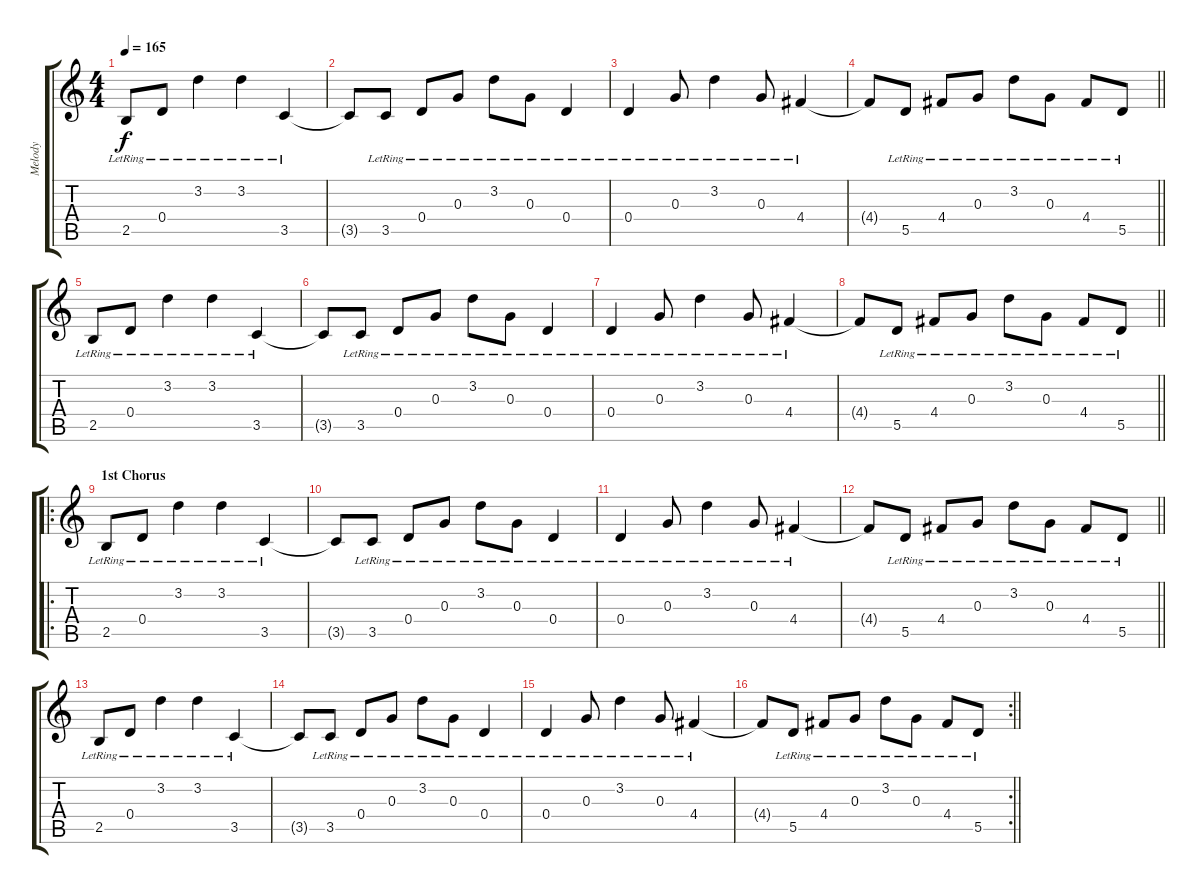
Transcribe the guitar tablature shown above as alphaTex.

\track ("Melody" "Melody") {instrument electricguitarclean}
\staff {score tabs}
\tuning (E4 B3 G3 D3 A2 E2) {hide}
\ts (4 4)
\tempo 165
\clef g2
\ks c
2.5{lr}.8{dy f} 0.4{lr}.8 3.2{lr}.4 3.2{lr}.4 3.5{lr}.4 |
3.5{t}.8 3.5{lr}.8 0.4{lr}.8 0.3{lr}.8 3.2{lr}.8 0.3{lr}.8 0.4{lr}.4 |
0.4{lr}.4 0.3{lr}.8 3.2{lr}.4 0.3{lr}.8 4.4{lr}.4 |
\barLineRight lightlight
4.4{t}.8 5.5{lr}.8 4.4{lr}.8 0.3{lr}.8 3.2{lr}.8 0.3{lr}.8 4.4{lr}.8 5.5{lr}.8 |
2.5{lr}.8 0.4{lr}.8 3.2{lr}.4 3.2{lr}.4 3.5{lr}.4 |
3.5{t}.8 3.5{lr}.8 0.4{lr}.8 0.3{lr}.8 3.2{lr}.8 0.3{lr}.8 0.4{lr}.4 |
0.4{lr}.4 0.3{lr}.8 3.2{lr}.4 0.3{lr}.8 4.4{lr}.4 |
\barLineRight lightlight
4.4{t}.8 5.5{lr}.8 4.4{lr}.8 0.3{lr}.8 3.2{lr}.8 0.3{lr}.8 4.4{lr}.8 5.5{lr}.8 |
\ro
\section ("" "1st Chorus")
2.5{lr}.8 0.4{lr}.8 3.2{lr}.4 3.2{lr}.4 3.5{lr}.4 |
3.5{t}.8 3.5{lr}.8 0.4{lr}.8 0.3{lr}.8 3.2{lr}.8 0.3{lr}.8 0.4{lr}.4 |
0.4{lr}.4 0.3{lr}.8 3.2{lr}.4 0.3{lr}.8 4.4{lr}.4 |
\barLineRight lightlight
4.4{t}.8 5.5{lr}.8 4.4{lr}.8 0.3{lr}.8 3.2{lr}.8 0.3{lr}.8 4.4{lr}.8 5.5{lr}.8 |
2.5{lr}.8 0.4{lr}.8 3.2{lr}.4 3.2{lr}.4 3.5{lr}.4 |
3.5{t}.8 3.5{lr}.8 0.4{lr}.8 0.3{lr}.8 3.2{lr}.8 0.3{lr}.8 0.4{lr}.4 |
0.4{lr}.4 0.3{lr}.8 3.2{lr}.4 0.3{lr}.8 4.4{lr}.4 |
\rc 2
\barLineRight lightlight
4.4{t}.8 5.5{lr}.8 4.4{lr}.8 0.3{lr}.8 3.2{lr}.8 0.3{lr}.8 4.4{lr}.8 5.5{lr}.8
